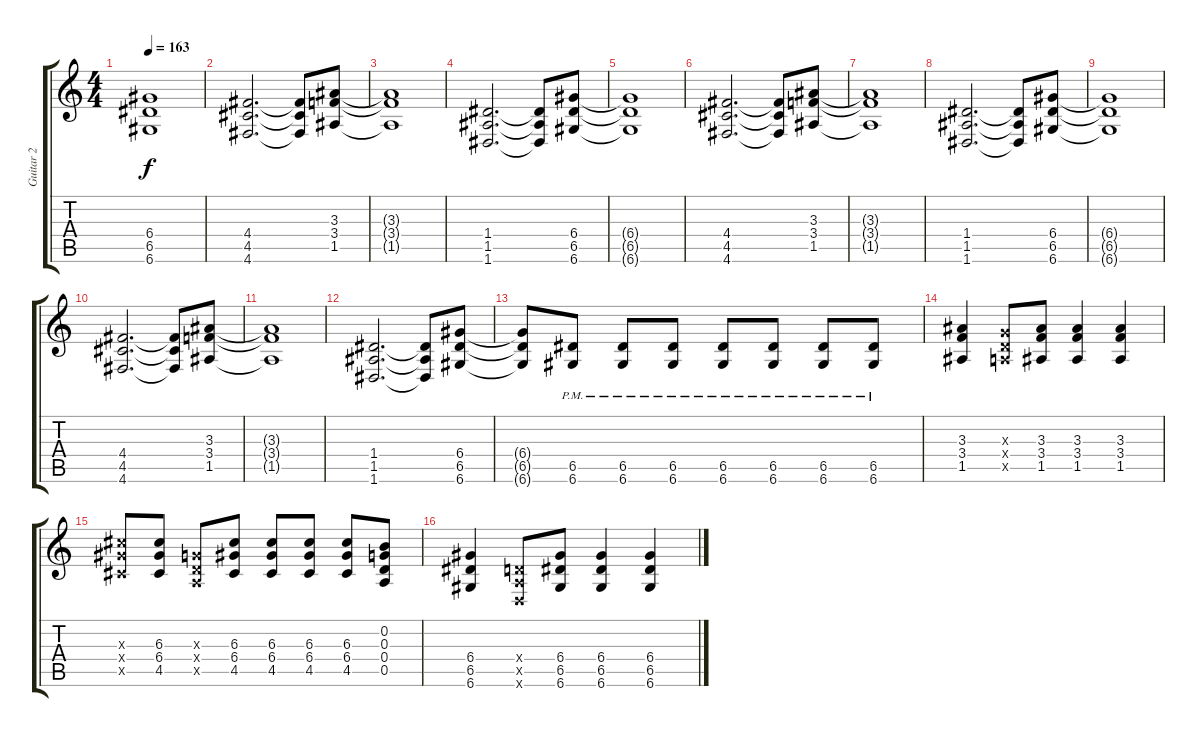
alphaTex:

\track ("Guitar 2" "Guitar 2") {instrument distortionguitar}
\staff {score tabs}
\tuning (E4 B3 G3 D3 A2 D2) {hide}
\ts (4 4)
\tempo 163
\clef g2
\ks c
(6.4{t} 6.5{t} 6.6{t}).1{dy f} |
(4.4 4.5 4.6).2{d} (4.4{t} 4.5{t} 4.6{t}).8 (3.3 3.4 1.5).8 |
(3.3{t} 3.4{t} 1.5{t}).1 |
(1.4 1.5 1.6).2{d} (1.4{t} 1.5{t} 1.6{t}).8 (6.4 6.5 6.6).8 |
(6.4{t} 6.5{t} 6.6{t}).1 |
(4.4 4.5 4.6).2{d} (4.4{t} 4.5{t} 4.6{t}).8 (3.3 3.4 1.5).8 |
(3.3{t} 3.4{t} 1.5{t}).1 |
(1.4 1.5 1.6).2{d} (1.4{t} 1.5{t} 1.6{t}).8 (6.4 6.5 6.6).8 |
(6.4{t} 6.5{t} 6.6{t}).1 |
(4.4 4.5 4.6).2{d} (4.4{t} 4.5{t} 4.6{t}).8 (3.3 3.4 1.5).8 |
(3.3{t} 3.4{t} 1.5{t}).1 |
(1.4 1.5 1.6).2{d} (1.4{t} 1.5{t} 1.6{t}).8 (6.4 6.5 6.6).8 |
(6.4{t} 6.5{t} 6.6{t}).8 (6.5{pm} 6.6{pm}).8 (6.5{pm} 6.6{pm}).8 (6.5{pm} 6.6{pm}).8 (6.5{pm} 6.6{pm}).8 (6.5{pm} 6.6{pm}).8 (6.5{pm} 6.6{pm}).8 (6.5{pm} 6.6{pm}).8 |
(3.3 3.4 1.5).4 (0.3{x} 0.4{x} 0.5{x}).8 (3.3 3.4 1.5).8 (3.3 3.4 1.5).4 (3.3 3.4 1.5).4 |
(6.3{x} 6.4{x} 4.5{x}).8 (6.3 6.4 4.5).8 (0.3{x} 0.4{x} 0.5{x}).8 (6.3 6.4 4.5).8 (6.3 6.4 4.5).8 (6.3 6.4 4.5).8 (6.3 6.4 4.5).8 (0.2 0.3 0.4 0.5).8 |
(6.4 6.5 6.6).4 (0.4{x} 0.5{x} 0.6{x}).8 (6.4 6.5 6.6).8 (6.4 6.5 6.6).4 (6.4 6.5 6.6).4
